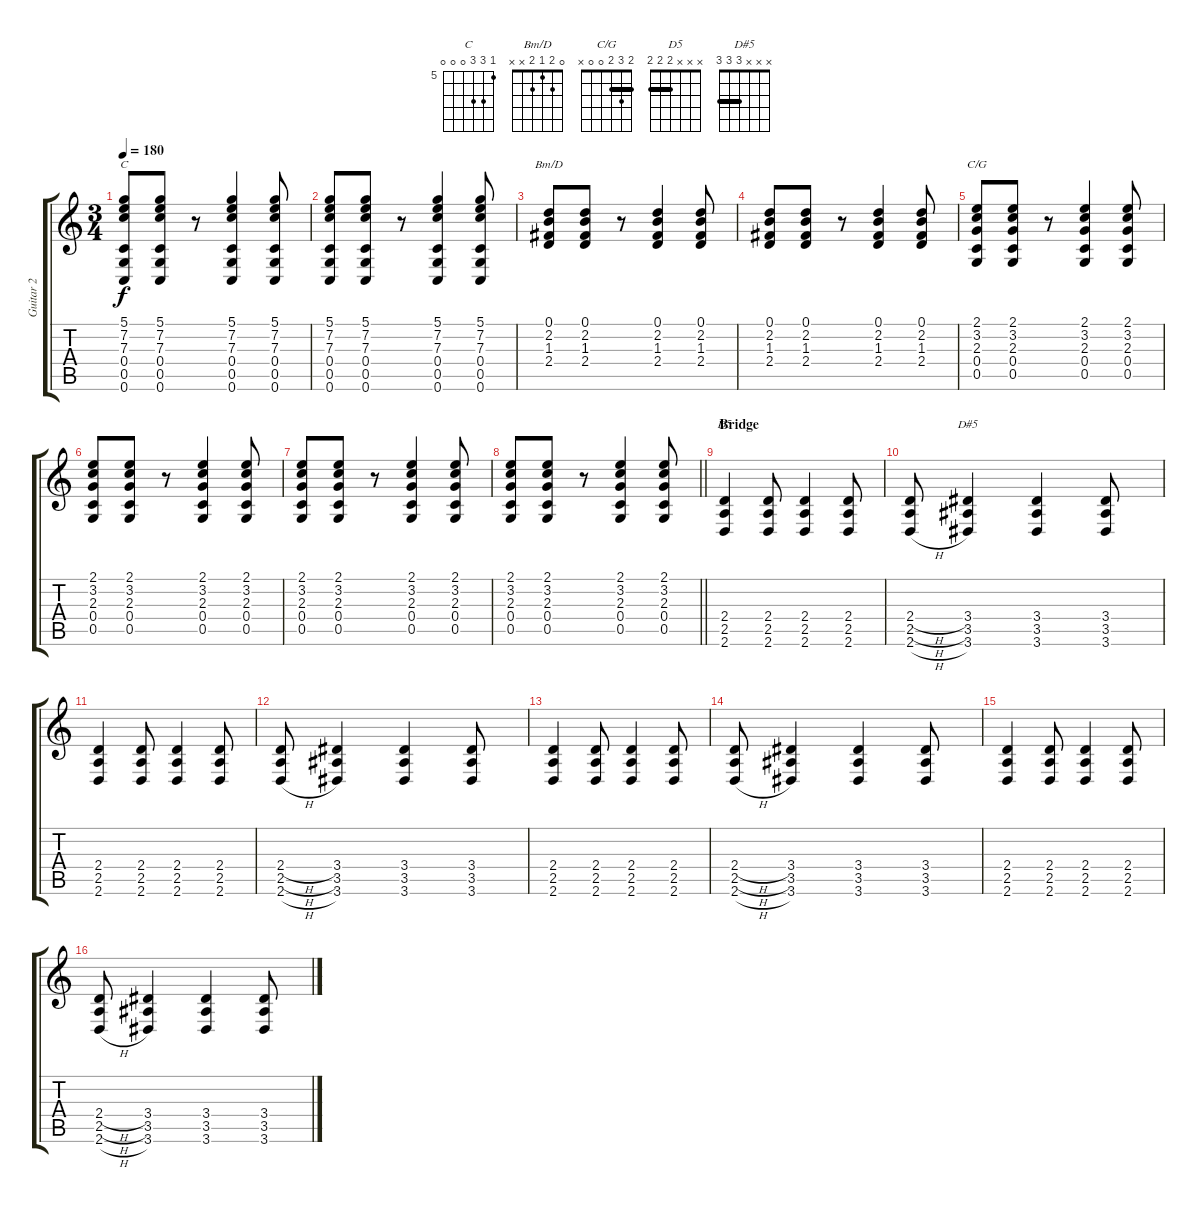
\track ("Guitar 2" "Guitar 2") {instrument distortionguitar}
\staff {score tabs}
\tuning (D4 A3 F3 C3 G2 C2) {hide}
\chord ("C" 5 7 7 0 0 0) {firstfret 5}
\chord ("Bm/D" 0 2 1 2 x x)
\chord ("C/G" 2 3 2 0 0 x) {barre 2}
\chord ("D5" x x x 2 2 2) {barre 2}
\chord ("D#5" x x x 3 3 3) {barre 3}
\ts (3 4)
\tempo 180
\clef g2
\ks c
(5.1 7.2 7.3 0.4 0.5 0.6).8{ch "C" dy f} (5.1 7.2 7.3 0.4 0.5 0.6).8 r.8 (5.1 7.2 7.3 0.4 0.5 0.6).4 (5.1 7.2 7.3 0.4 0.5 0.6).8 |
(5.1 7.2 7.3 0.4 0.5 0.6).8 (5.1 7.2 7.3 0.4 0.5 0.6).8 r.8 (5.1 7.2 7.3 0.4 0.5 0.6).4 (5.1 7.2 7.3 0.4 0.5 0.6).8 |
(0.1 2.2 1.3 2.4).8{ch "Bm/D"} (0.1 2.2 1.3 2.4).8 r.8 (0.1 2.2 1.3 2.4).4 (0.1 2.2 1.3 2.4).8 |
(0.1 2.2 1.3 2.4).8 (0.1 2.2 1.3 2.4).8 r.8 (0.1 2.2 1.3 2.4).4 (0.1 2.2 1.3 2.4).8 |
(2.1 3.2 2.3 0.4 0.5).8{ch "C/G"} (2.1 3.2 2.3 0.4 0.5).8 r.8 (2.1 3.2 2.3 0.4 0.5).4 (2.1 3.2 2.3 0.4 0.5).8 |
(2.1 3.2 2.3 0.4 0.5).8 (2.1 3.2 2.3 0.4 0.5).8 r.8 (2.1 3.2 2.3 0.4 0.5).4 (2.1 3.2 2.3 0.4 0.5).8 |
(2.1 3.2 2.3 0.4 0.5).8 (2.1 3.2 2.3 0.4 0.5).8 r.8 (2.1 3.2 2.3 0.4 0.5).4 (2.1 3.2 2.3 0.4 0.5).8 |
\barLineRight lightlight
(2.1 3.2 2.3 0.4 0.5).8 (2.1 3.2 2.3 0.4 0.5).8 r.8 (2.1 3.2 2.3 0.4 0.5).4 (2.1 3.2 2.3 0.4 0.5).8 |
\section ("" "Bridge")
(2.4 2.5 2.6).4{ch "D5"} (2.4 2.5 2.6).8 (2.4 2.5 2.6).4 (2.4 2.5 2.6).8 |
(2.4{h} 2.5{h} 2.6{h}).8 (3.4 3.5 3.6).4{ch "D#5"} (3.4 3.5 3.6).4 (3.4 3.5 3.6).8 |
(2.4 2.5 2.6).4 (2.4 2.5 2.6).8 (2.4 2.5 2.6).4 (2.4 2.5 2.6).8 |
(2.4{h} 2.5{h} 2.6{h}).8 (3.4 3.5 3.6).4 (3.4 3.5 3.6).4 (3.4 3.5 3.6).8 |
(2.4 2.5 2.6).4 (2.4 2.5 2.6).8 (2.4 2.5 2.6).4 (2.4 2.5 2.6).8 |
(2.4{h} 2.5{h} 2.6{h}).8 (3.4 3.5 3.6).4 (3.4 3.5 3.6).4 (3.4 3.5 3.6).8 |
(2.4 2.5 2.6).4 (2.4 2.5 2.6).8 (2.4 2.5 2.6).4 (2.4 2.5 2.6).8 |
(2.4{h} 2.5{h} 2.6{h}).8 (3.4 3.5 3.6).4 (3.4 3.5 3.6).4 (3.4 3.5 3.6).8
